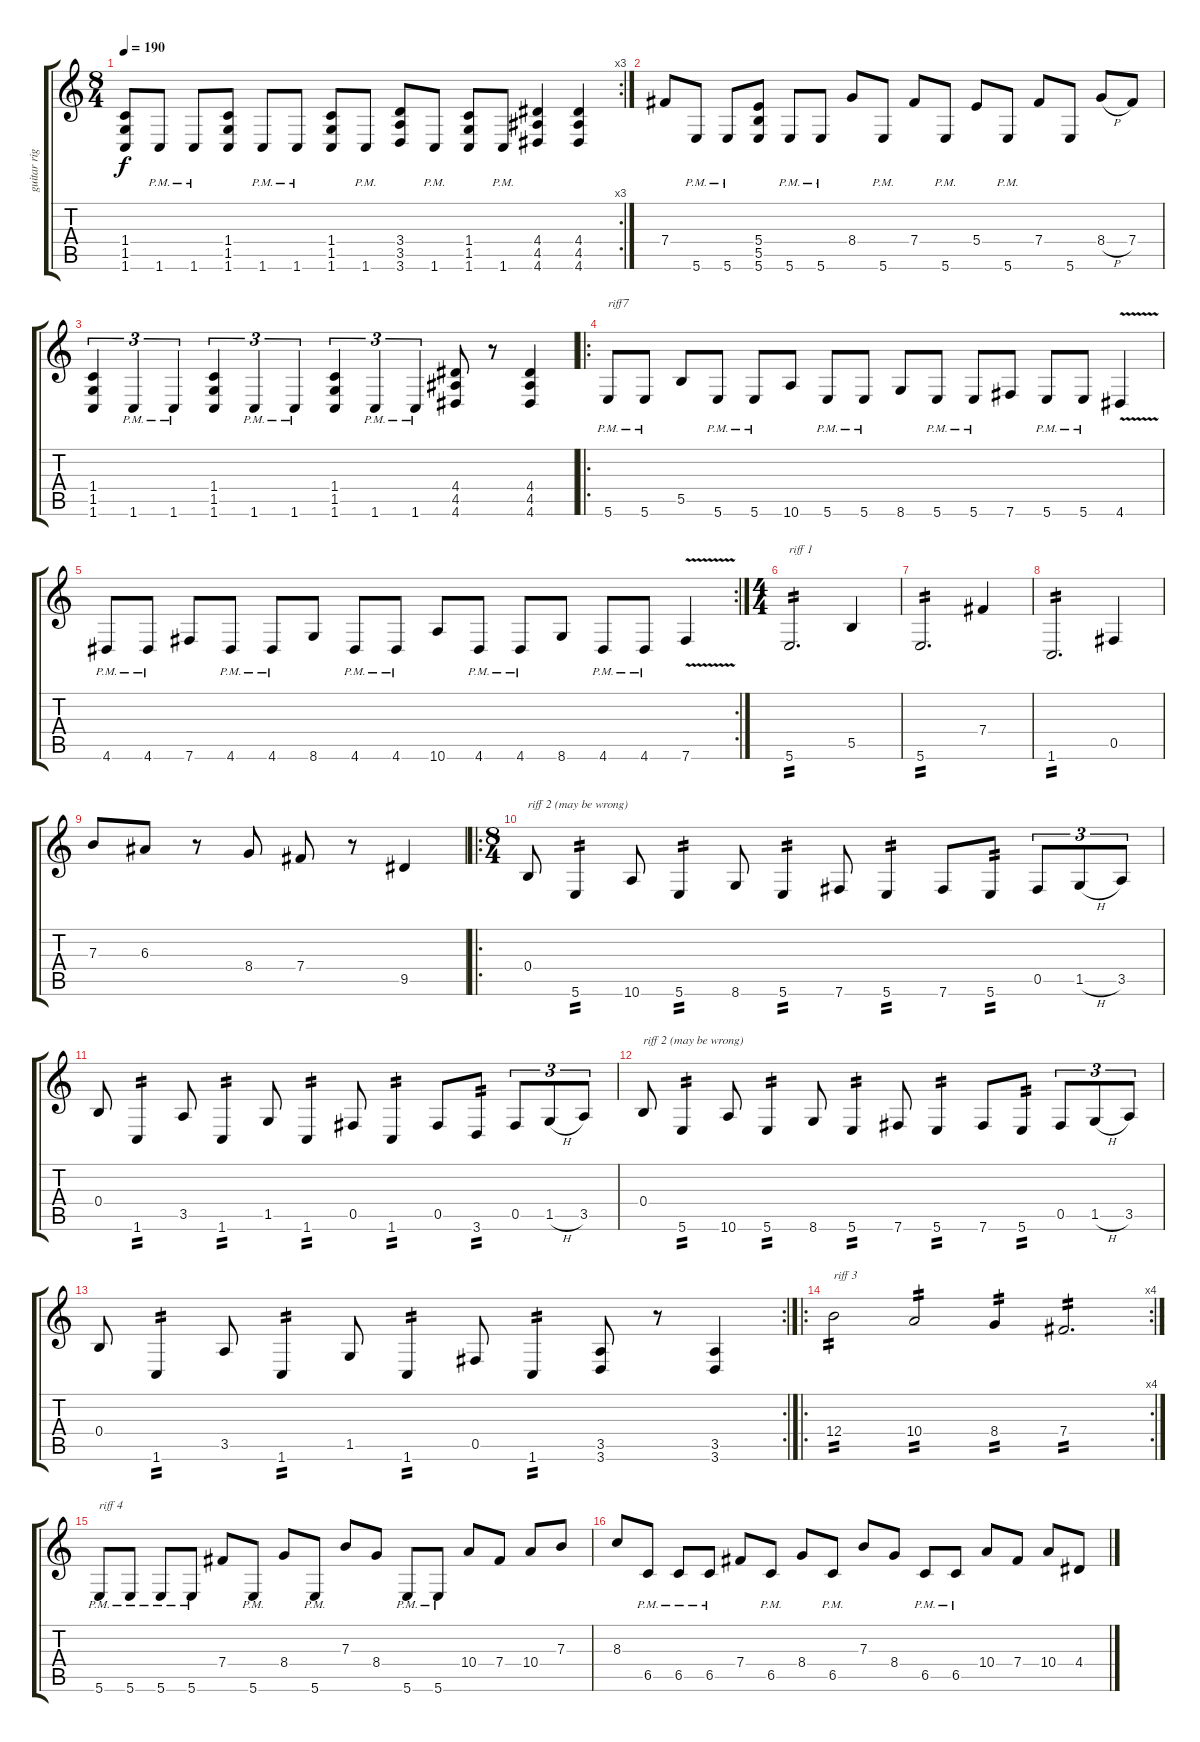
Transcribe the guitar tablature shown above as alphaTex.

\track ("guitar right" "guitar rig") {instrument distortionguitar}
\staff {score tabs}
\tuning (Db4 Ab3 E3 B2 Gb2 B1) {hide}
\rc 3
\ts (8 4)
\tempo 190
\clef g2
\ks c
(1.4 1.5 1.6).8{dy f} 1.6{pm}.8 1.6{pm}.8 (1.4 1.5 1.6).8 1.6{pm}.8 1.6{pm}.8 (1.4 1.5 1.6).8 1.6{pm}.8 (3.4 3.5 3.6).8 1.6{pm}.8 (1.4 1.5 1.6).8 1.6{pm}.8 (4.4 4.5 4.6).4 (4.4 4.5 4.6).4 |
7.4.8 5.6{pm}.8 5.6{pm}.8 (5.4 5.5 5.6).8 5.6{pm}.8 5.6{pm}.8 8.4.8 5.6{pm}.8 7.4.8 5.6{pm}.8 5.4.8 5.6{pm}.8 7.4.8 5.6.8 8.4{h}.8 7.4.8 |
(1.4 1.5 1.6).4{tu (3 2)} 1.6{pm}.4{tu (3 2)} 1.6{pm}.4{tu (3 2)} (1.4 1.5 1.6).4{tu (3 2)} 1.6{pm}.4{tu (3 2)} 1.6{pm}.4{tu (3 2)} (1.4 1.5 1.6).4{tu (3 2)} 1.6{pm}.4{tu (3 2)} 1.6{pm}.4{tu (3 2)} (4.4 4.5 4.6).8 r.8 (4.4 4.5 4.6).4 |
\ro
5.6{pm}.8{txt "riff7"} 5.6{pm}.8 5.5.8 5.6{pm}.8 5.6{pm}.8 10.6.8 5.6{pm}.8 5.6{pm}.8 8.6.8 5.6{pm}.8 5.6{pm}.8 7.6.8 5.6{pm}.8 5.6{pm}.8 4.6{v}.4 |
\rc 2
4.6{pm}.8 4.6{pm}.8 7.6.8 4.6{pm}.8 4.6{pm}.8 8.6.8 4.6{pm}.8 4.6{pm}.8 10.6.8 4.6{pm}.8 4.6{pm}.8 8.6.8 4.6{pm}.8 4.6{pm}.8 7.6{v}.4 |
\ts (4 4)
5.6.2{d txt "riff 1" tp 2} 5.5.4 |
5.6.2{d tp 2} 7.4.4 |
1.6.2{d tp 2} 0.5.4 |
7.3.8 6.3.8 r.8 8.4.8 7.4.8 r.8 9.5.4 |
\ro
\ts (8 4)
0.4.8{txt "riff 2 (may be wrong)"} 5.6.4{tp 2} 10.6.8 5.6.4{tp 2} 8.6.8 5.6.4{tp 2} 7.6.8 5.6.4{tp 2} 7.6.8 5.6.8{tp 2} 0.5.8{tu (3 2)} 1.5{h}.8{tu (3 2)} 3.5.8{tu (3 2)} |
0.4.8 1.6.4{tp 2} 3.5.8 1.6.4{tp 2} 1.5.8 1.6.4{tp 2} 0.5.8 1.6.4{tp 2} 0.5.8 3.6.8{tp 2} 0.5.8{tu (3 2)} 1.5{h}.8{tu (3 2)} 3.5.8{tu (3 2)} |
0.4.8{txt "riff 2 (may be wrong)"} 5.6.4{tp 2} 10.6.8 5.6.4{tp 2} 8.6.8 5.6.4{tp 2} 7.6.8 5.6.4{tp 2} 7.6.8 5.6.8{tp 2} 0.5.8{tu (3 2)} 1.5{h}.8{tu (3 2)} 3.5.8{tu (3 2)} |
\rc 2
0.4.8 1.6.4{tp 2} 3.5.8 1.6.4{tp 2} 1.5.8 1.6.4{tp 2} 0.5.8 1.6.4{tp 2} (3.5 3.6).8 r.8 (3.5 3.6).4 |
\ro
\rc 4
12.4.2{txt "riff 3" tp 2} 10.4.2{tp 2} 8.4.4{tp 2} 7.4.2{d tp 2} |
5.6{pm}.8{txt "riff 4"} 5.6{pm}.8 5.6{pm}.8 5.6{pm}.8 7.4.8 5.6{pm}.8 8.4.8 5.6{pm}.8 7.3.8 8.4.8 5.6{pm}.8 5.6{pm}.8 10.4.8 7.4.8 10.4.8 7.3.8 |
8.3.8 6.5{pm}.8 6.5{pm}.8 6.5{pm}.8 7.4.8 6.5{pm}.8 8.4.8 6.5{pm}.8 7.3.8 8.4.8 6.5{pm}.8 6.5{pm}.8 10.4.8 7.4.8 10.4.8 4.4.8
